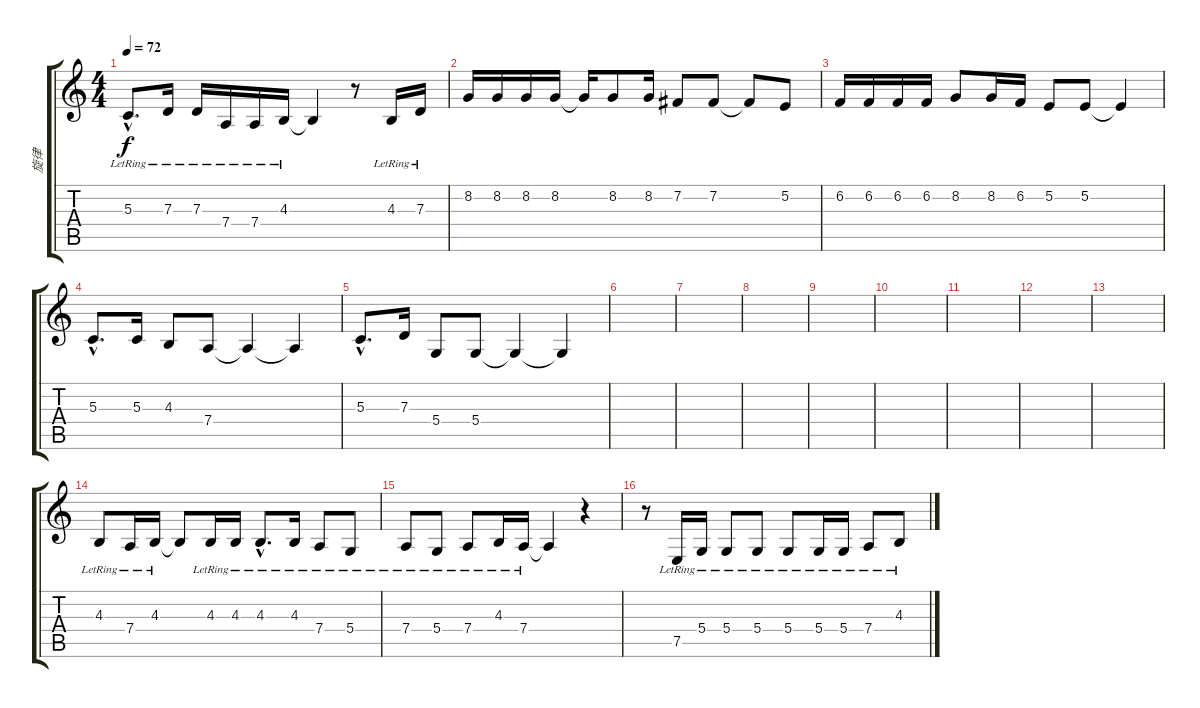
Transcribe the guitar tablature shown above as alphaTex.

\track ("旋律" "旋律") {instrument violin}
\staff {score tabs}
\tuning (E4 B3 G3 D3 A2 E2) {hide}
\ts (4 4)
\tempo 72
\clef g2
\ks c
5.3{hac lr}.8{d dy f} 7.3{lr}.16 7.3{lr}.16 7.4{lr}.16 7.4{lr}.16 4.3{lr}.16 4.3{t}.4 r.8 4.3{lr}.16 7.3{lr}.16 |
8.2.16 8.2.16 8.2.16 8.2.16 8.2{t}.16 8.2.8 8.2.16 7.2.8 7.2.8 7.2{t}.8 5.2.8 |
6.2.16 6.2.16 6.2.16 6.2.16 8.2.8 8.2.16 6.2.16 5.2.8 5.2.8 5.2{t}.4 |
5.3{hac}.8{d} 5.3.16 4.3.8 7.4.8 7.4{t}.4 7.4{t}.4 |
5.3{hac}.8{d} 7.3.16 5.4.8 5.4.8 5.4{t}.4 5.4{t}.4 |
|
|
|
|
|
|
|
|
4.3{lr}.8 7.4{lr}.16 4.3{lr}.16 4.3{t}.8 4.3{lr}.16 4.3{lr}.16 4.3{hac lr}.8{d} 4.3{lr}.16 7.4{lr}.8 5.4{lr}.8 |
7.4{lr}.8 5.4{lr}.8 7.4{lr}.8 4.3{lr}.16 7.4{lr}.16 7.4{t}.4 r.4 |
r.8 7.5{lr}.16 5.4{lr}.16 5.4{lr}.8 5.4{lr}.8 5.4{lr}.8 5.4{lr}.16 5.4{lr}.16 7.4{lr}.8 4.3{lr}.8
